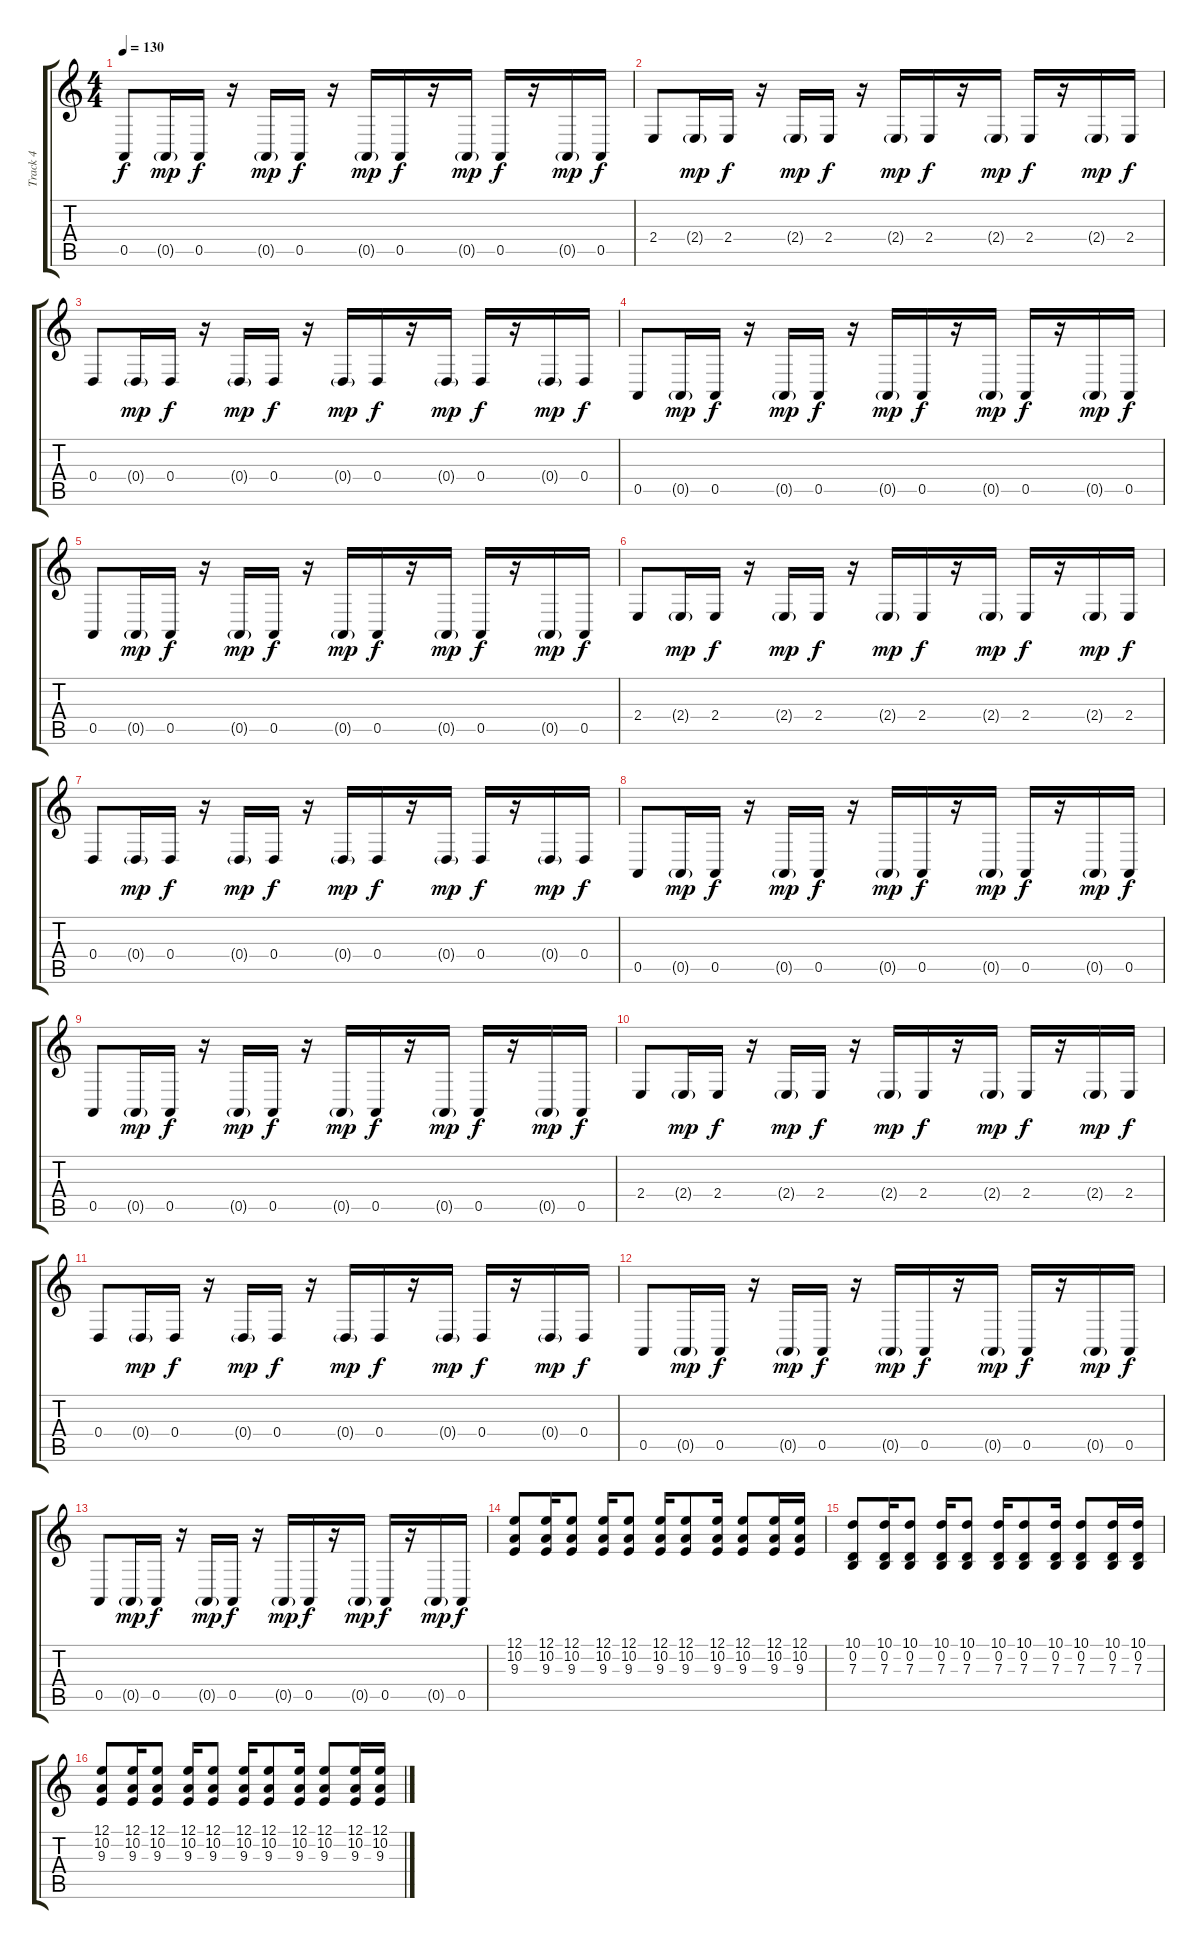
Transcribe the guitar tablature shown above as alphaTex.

\track ("Track 4" "Track 4") {instrument harmonica}
\staff {score tabs}
\tuning (E4 B3 G3 D3 A2 E2) {hide}
\ts (4 4)
\tempo 130
\clef g2
\ks c
0.5.8{dy f} 0.5{g}.16{dy mp} 0.5.16{dy f} r.16 0.5{g}.16{dy mp} 0.5.16{dy f} r.16 0.5{g}.16{dy mp} 0.5.16{dy f} r.16 0.5{g}.16{dy mp} 0.5.16{dy f} r.16 0.5{g}.16{dy mp} 0.5.16{dy f} |
2.4.8{volume 11 instrument distortionguitar} 2.4{g}.16{dy mp} 2.4.16{dy f} r.16 2.4{g}.16{dy mp} 2.4.16{dy f} r.16 2.4{g}.16{dy mp} 2.4.16{dy f} r.16 2.4{g}.16{dy mp} 2.4.16{dy f} r.16 2.4{g}.16{dy mp} 2.4.16{dy f} |
0.4.8 0.4{g}.16{dy mp} 0.4.16{dy f} r.16 0.4{g}.16{dy mp} 0.4.16{dy f} r.16 0.4{g}.16{dy mp} 0.4.16{dy f} r.16 0.4{g}.16{dy mp} 0.4.16{dy f} r.16 0.4{g}.16{dy mp} 0.4.16{dy f} |
0.5.8 0.5{g}.16{dy mp} 0.5.16{dy f} r.16 0.5{g}.16{dy mp} 0.5.16{dy f} r.16 0.5{g}.16{dy mp} 0.5.16{dy f} r.16 0.5{g}.16{dy mp} 0.5.16{dy f} r.16 0.5{g}.16{dy mp} 0.5.16{dy f} |
0.5.8 0.5{g}.16{dy mp} 0.5.16{dy f} r.16 0.5{g}.16{dy mp} 0.5.16{dy f} r.16 0.5{g}.16{dy mp} 0.5.16{dy f} r.16 0.5{g}.16{dy mp} 0.5.16{dy f} r.16 0.5{g}.16{dy mp} 0.5.16{dy f} |
2.4.8{volume 11 instrument distortionguitar} 2.4{g}.16{dy mp} 2.4.16{dy f} r.16 2.4{g}.16{dy mp} 2.4.16{dy f} r.16 2.4{g}.16{dy mp} 2.4.16{dy f} r.16 2.4{g}.16{dy mp} 2.4.16{dy f} r.16 2.4{g}.16{dy mp} 2.4.16{dy f} |
0.4.8 0.4{g}.16{dy mp} 0.4.16{dy f} r.16 0.4{g}.16{dy mp} 0.4.16{dy f} r.16 0.4{g}.16{dy mp} 0.4.16{dy f} r.16 0.4{g}.16{dy mp} 0.4.16{dy f} r.16 0.4{g}.16{dy mp} 0.4.16{dy f} |
0.5.8 0.5{g}.16{dy mp} 0.5.16{dy f} r.16 0.5{g}.16{dy mp} 0.5.16{dy f} r.16 0.5{g}.16{dy mp} 0.5.16{dy f} r.16 0.5{g}.16{dy mp} 0.5.16{dy f} r.16 0.5{g}.16{dy mp} 0.5.16{dy f} |
0.5.8 0.5{g}.16{dy mp} 0.5.16{dy f} r.16 0.5{g}.16{dy mp} 0.5.16{dy f} r.16 0.5{g}.16{dy mp} 0.5.16{dy f} r.16 0.5{g}.16{dy mp} 0.5.16{dy f} r.16 0.5{g}.16{dy mp} 0.5.16{dy f} |
2.4.8{volume 11 instrument distortionguitar} 2.4{g}.16{dy mp} 2.4.16{dy f} r.16 2.4{g}.16{dy mp} 2.4.16{dy f} r.16 2.4{g}.16{dy mp} 2.4.16{dy f} r.16 2.4{g}.16{dy mp} 2.4.16{dy f} r.16 2.4{g}.16{dy mp} 2.4.16{dy f} |
0.4.8 0.4{g}.16{dy mp} 0.4.16{dy f} r.16 0.4{g}.16{dy mp} 0.4.16{dy f} r.16 0.4{g}.16{dy mp} 0.4.16{dy f} r.16 0.4{g}.16{dy mp} 0.4.16{dy f} r.16 0.4{g}.16{dy mp} 0.4.16{dy f} |
0.5.8 0.5{g}.16{dy mp} 0.5.16{dy f} r.16 0.5{g}.16{dy mp} 0.5.16{dy f} r.16 0.5{g}.16{dy mp} 0.5.16{dy f} r.16 0.5{g}.16{dy mp} 0.5.16{dy f} r.16 0.5{g}.16{dy mp} 0.5.16{dy f} |
0.5.8 0.5{g}.16{dy mp} 0.5.16{dy f} r.16 0.5{g}.16{dy mp} 0.5.16{dy f} r.16 0.5{g}.16{dy mp} 0.5.16{dy f} r.16 0.5{g}.16{dy mp} 0.5.16{dy f} r.16 0.5{g}.16{dy mp} 0.5.16{dy f} |
(12.1 10.2 9.3).8 (12.1 10.2 9.3).16 (12.1 10.2 9.3).8 (12.1 10.2 9.3).16 (12.1 10.2 9.3).8 (12.1 10.2 9.3).16 (12.1 10.2 9.3).8 (12.1 10.2 9.3).16 (12.1 10.2 9.3).8 (12.1 10.2 9.3).16 (12.1 10.2 9.3).16 |
(10.1 0.2 7.3).8 (10.1 0.2 7.3).16 (10.1 0.2 7.3).8 (10.1 0.2 7.3).16 (10.1 0.2 7.3).8 (10.1 0.2 7.3).16 (10.1 0.2 7.3).8 (10.1 0.2 7.3).16 (10.1 0.2 7.3).8 (10.1 0.2 7.3).16 (10.1 0.2 7.3).16 |
(12.1 10.2 9.3).8 (12.1 10.2 9.3).16 (12.1 10.2 9.3).8 (12.1 10.2 9.3).16 (12.1 10.2 9.3).8 (12.1 10.2 9.3).16 (12.1 10.2 9.3).8 (12.1 10.2 9.3).16 (12.1 10.2 9.3).8 (12.1 10.2 9.3).16 (12.1 10.2 9.3).16
